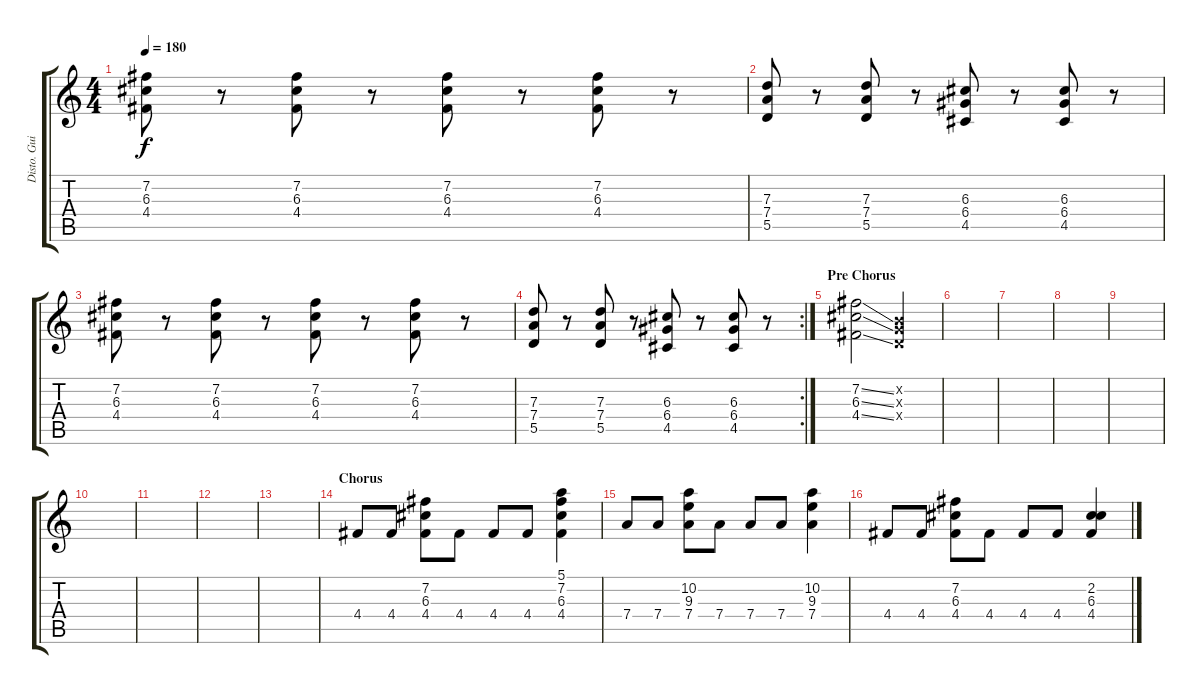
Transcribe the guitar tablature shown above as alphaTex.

\track ("Disto. Guitar" "Disto. Gui") {instrument distortionguitar}
\staff {score tabs}
\tuning (E4 B3 G3 D3 A2 E2) {hide}
\ts (4 4)
\tempo 180
\clef g2
\ks c
(7.2 6.3 4.4).8{dy f} r.8 (7.2 6.3 4.4).8 r.8 (7.2 6.3 4.4).8 r.8 (7.2 6.3 4.4).8 r.8 |
(7.3 7.4 5.5).8 r.8 (7.3 7.4 5.5).8 r.8 (6.3 6.4 4.5).8 r.8 (6.3 6.4 4.5).8 r.8 |
(7.2 6.3 4.4).8 r.8 (7.2 6.3 4.4).8 r.8 (7.2 6.3 4.4).8 r.8 (7.2 6.3 4.4).8 r.8 |
\rc 2
(7.3 7.4 5.5).8 r.8 (7.3 7.4 5.5).8 r.8 (6.3 6.4 4.5).8 r.8 (6.3 6.4 4.5).8 r.8 |
\section ("" "Pre Chorus")
(7.2{ss} 6.3{ss} 4.4{ss}).2 (0.2{x} 0.3{x} 0.4{x}).2 |
|
|
|
|
|
|
|
|
\section ("" "Chorus")
4.4.8 4.4.8 (7.2 6.3 4.4).8 4.4.8 4.4.8 4.4.8 (5.1 7.2 6.3 4.4).4 |
7.4.8 7.4.8 (10.2 9.3 7.4).8 7.4.8 7.4.8 7.4.8 (10.2 9.3 7.4).4 |
4.4.8 4.4.8 (7.2 6.3 4.4).8 4.4.8 4.4.8 4.4.8 (2.2 6.3 4.4).4
